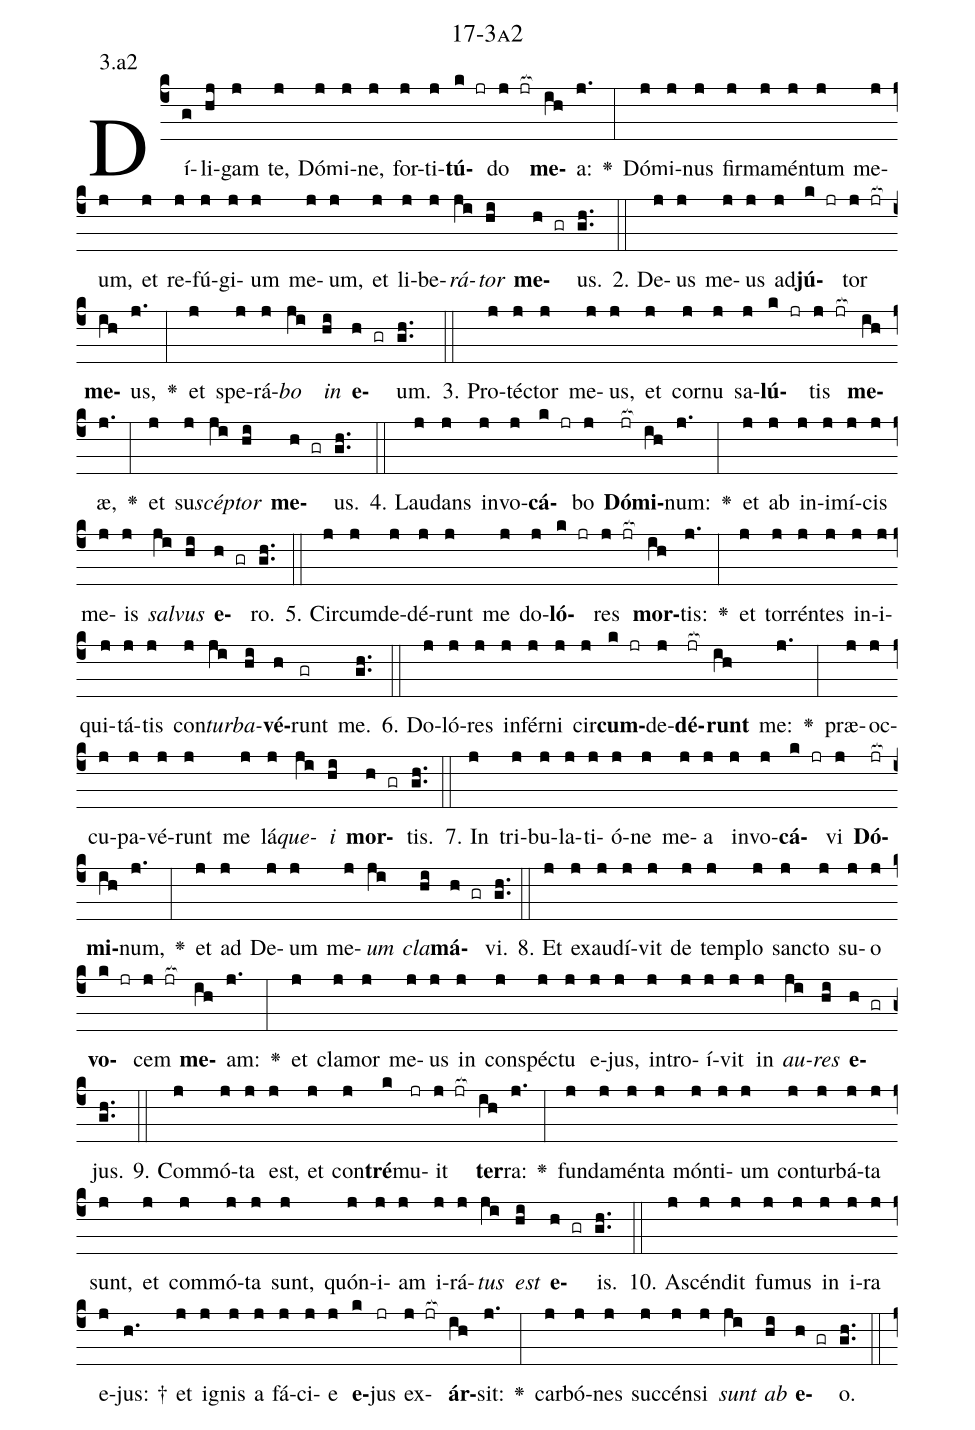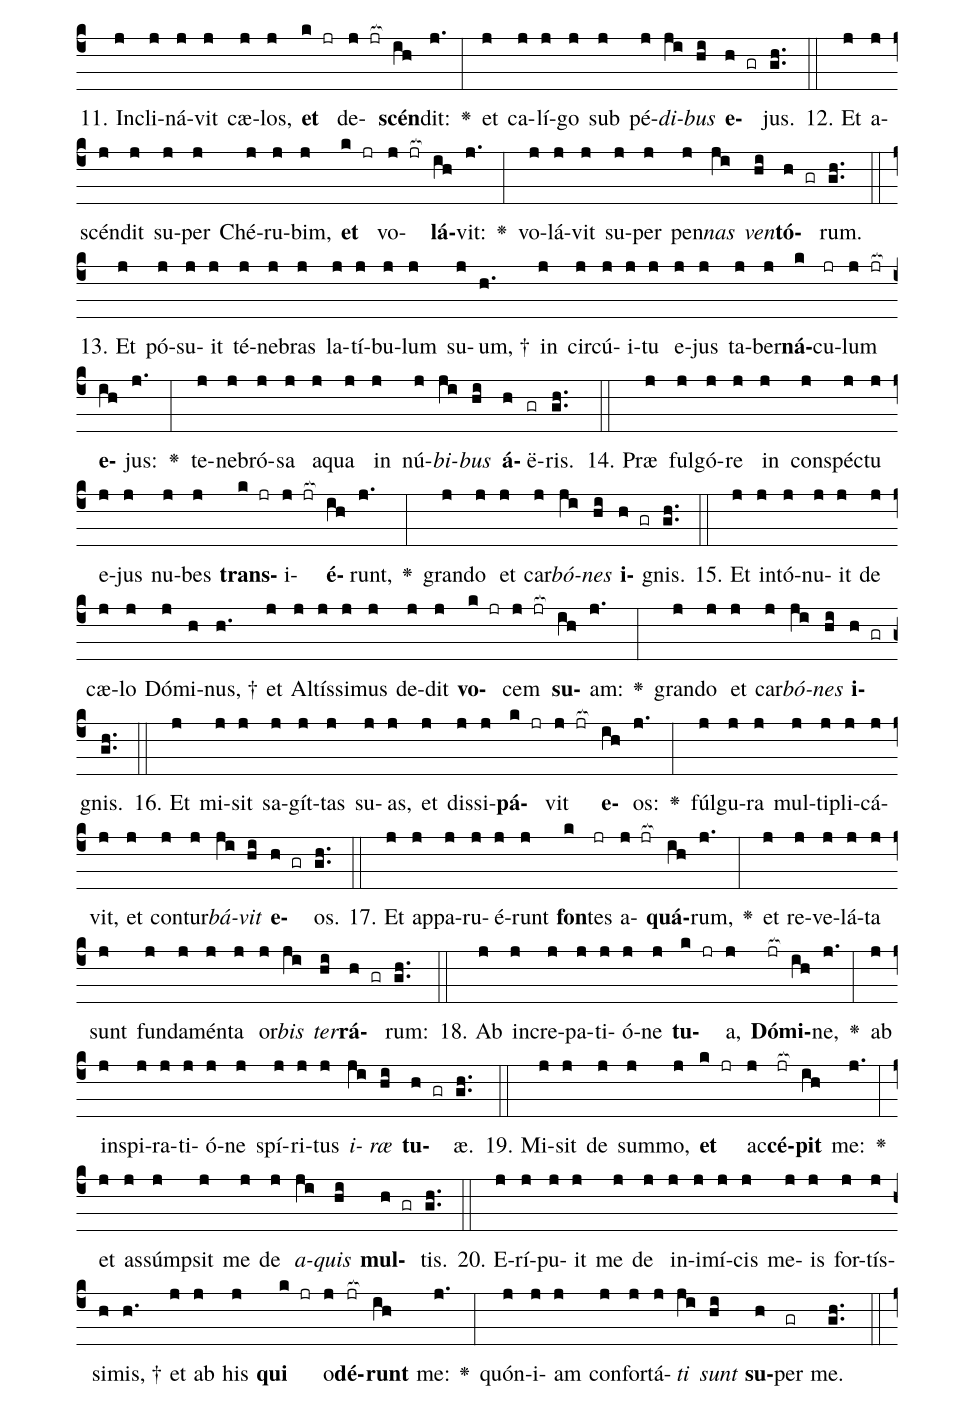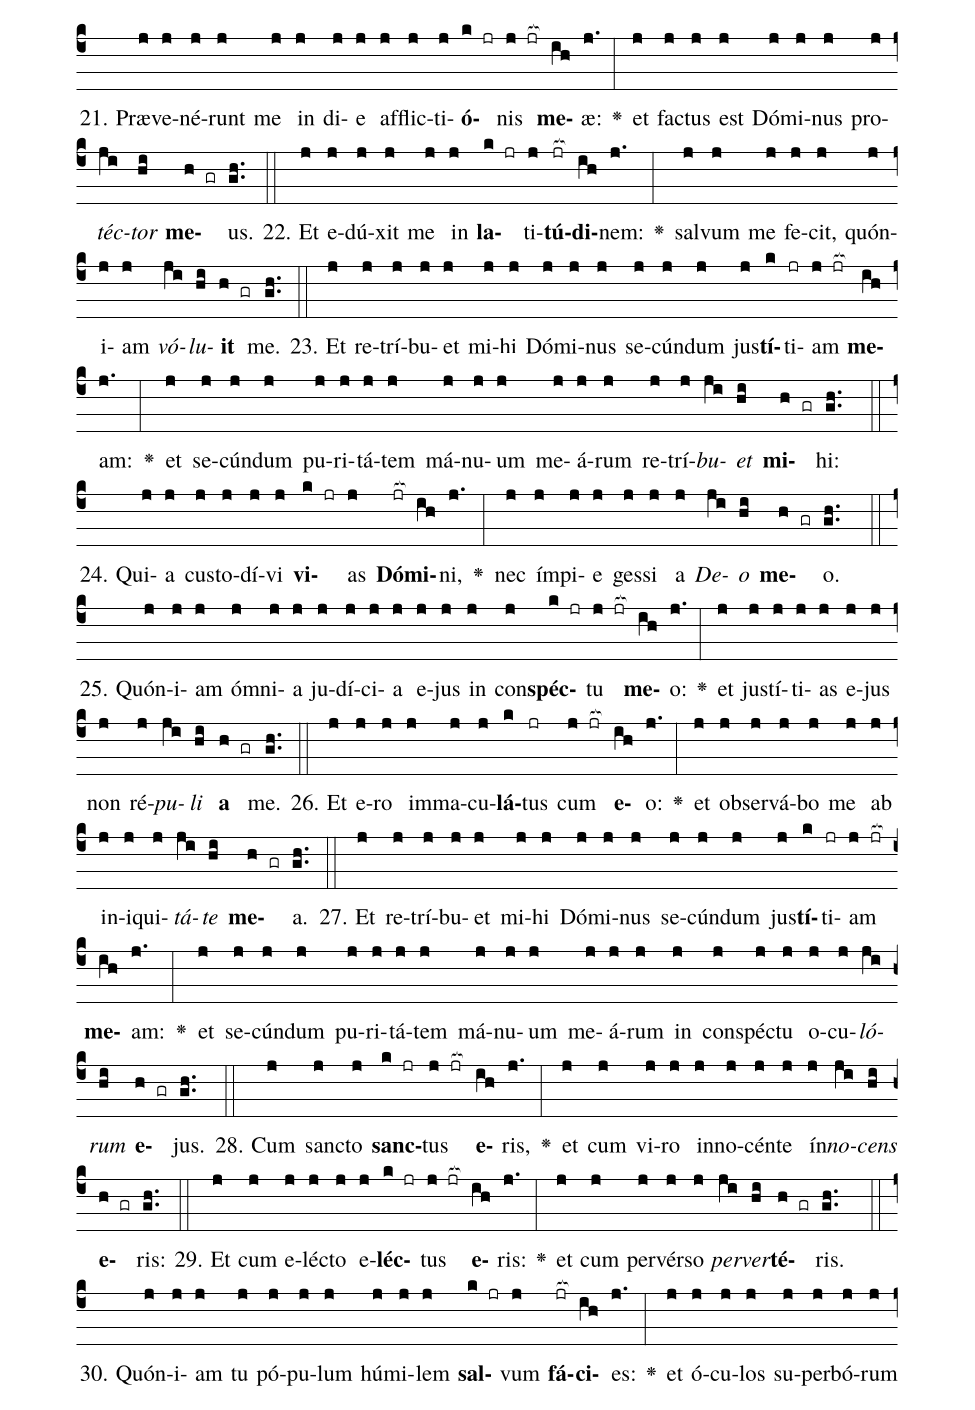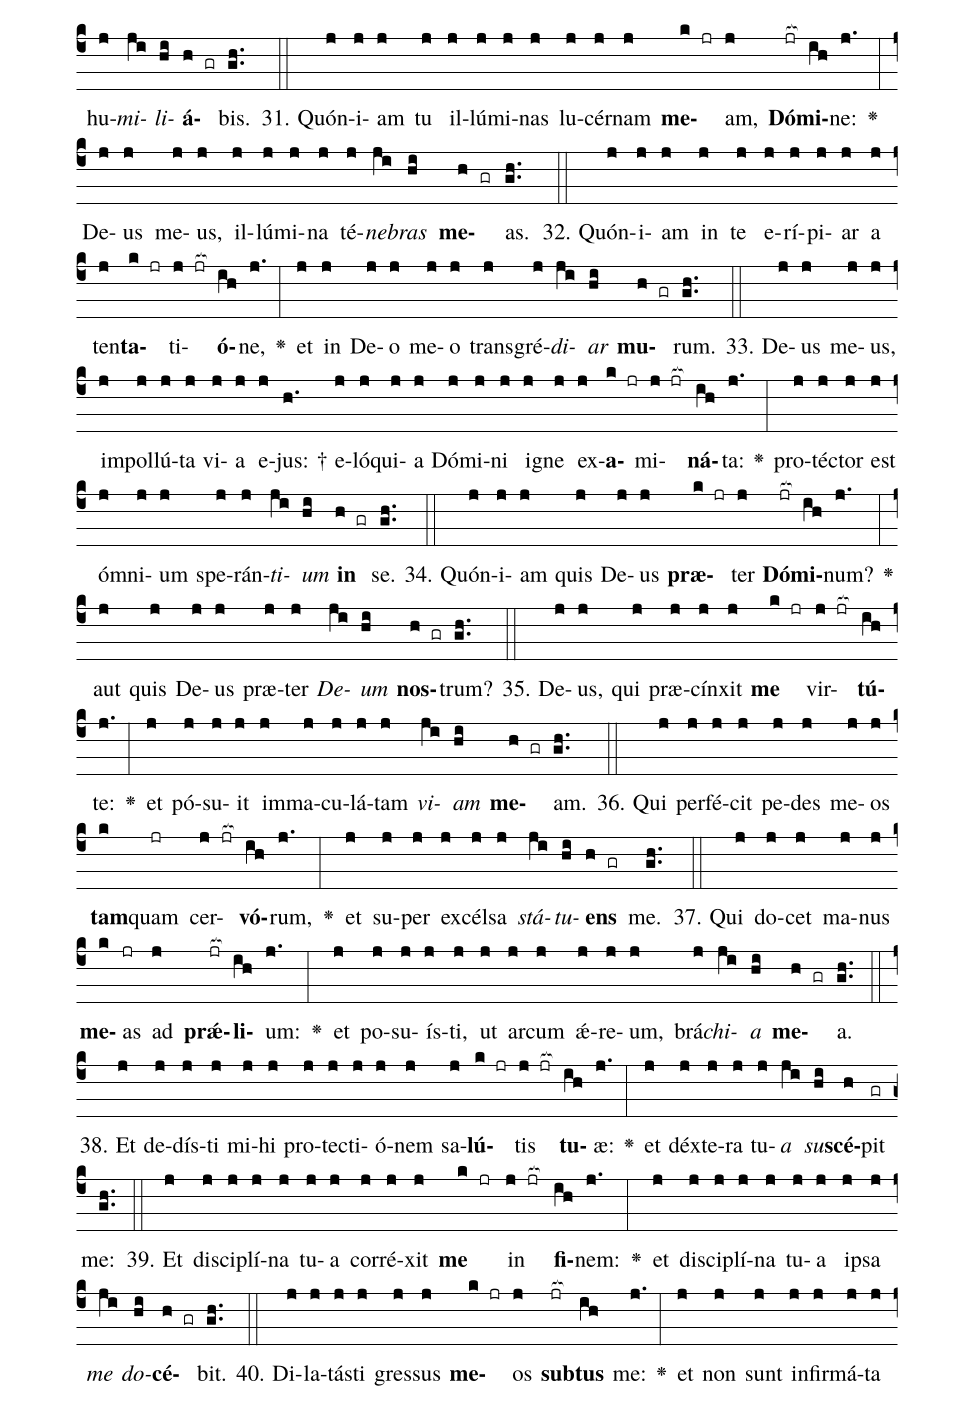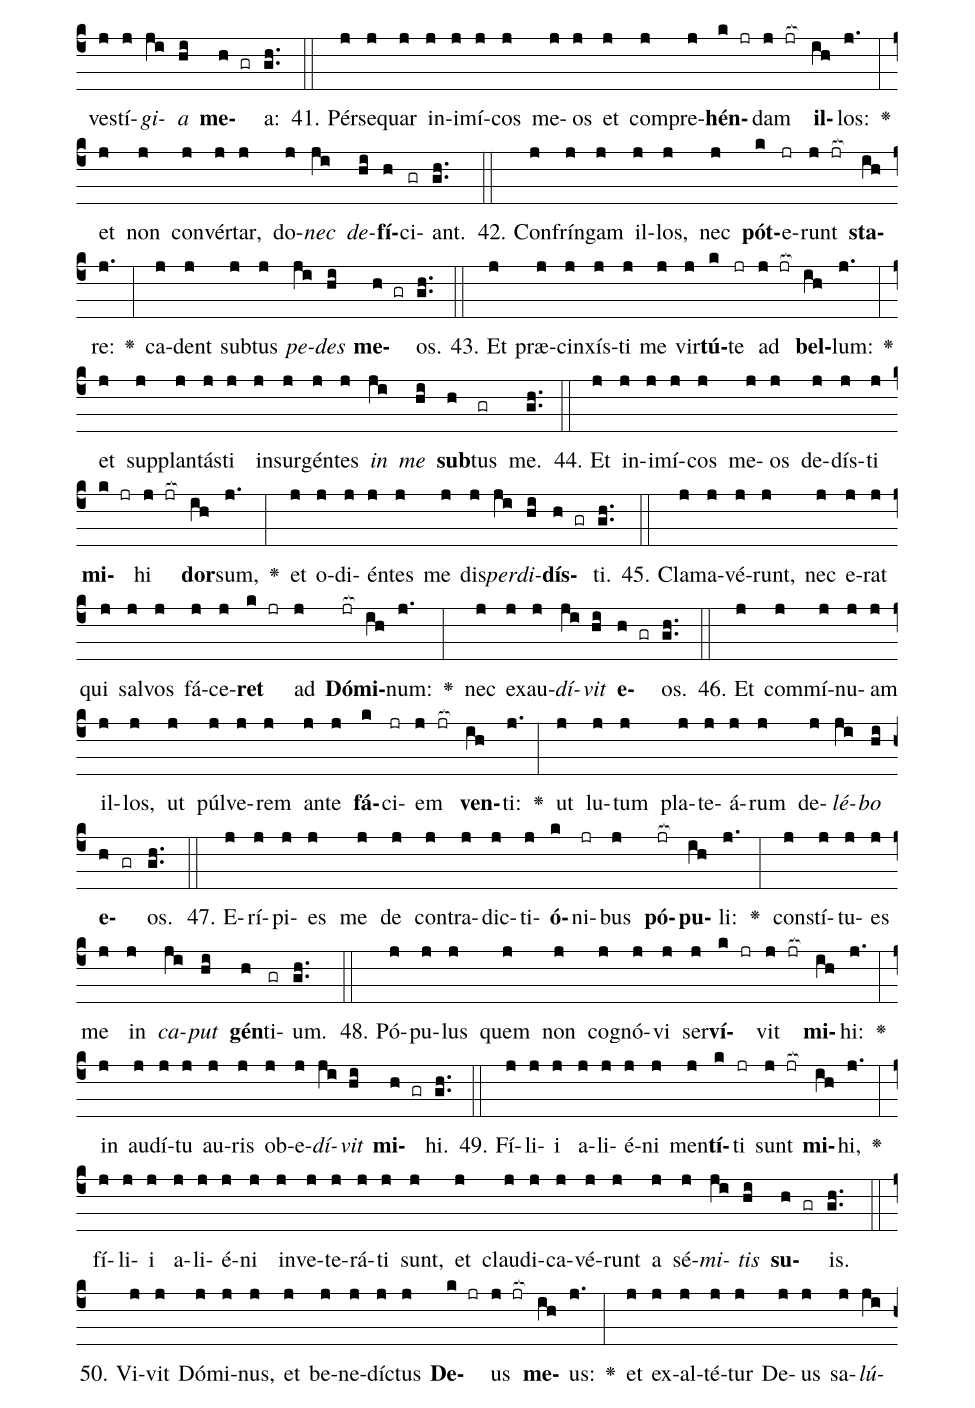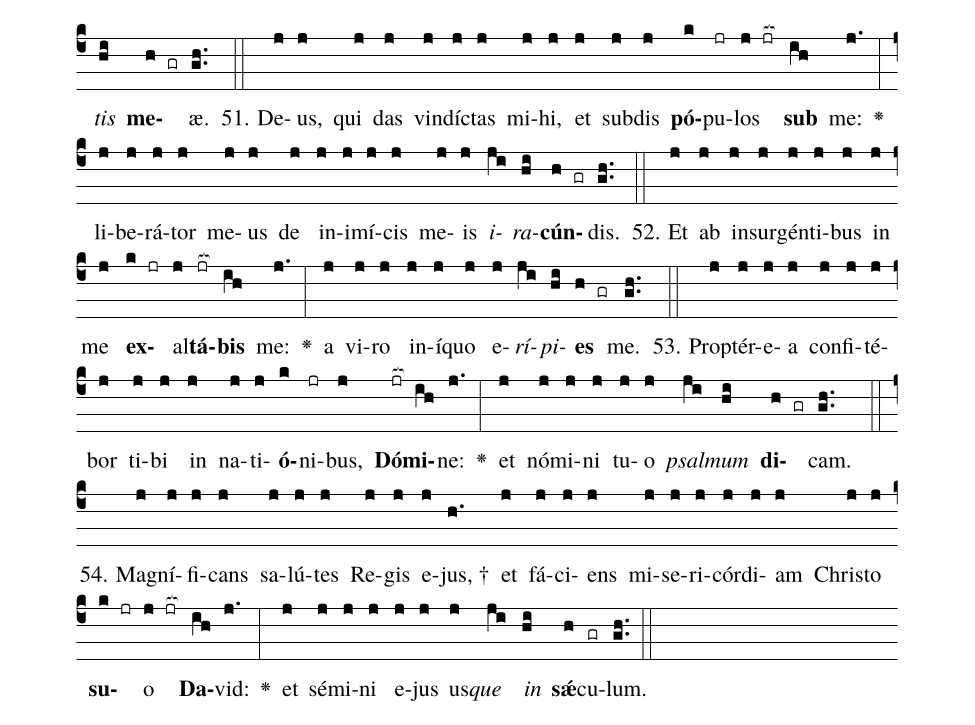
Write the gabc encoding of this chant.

name: 17-3a2;
annotation: 3.a2;
%%
(c4)Dí(g)li(hj)gam(j) te,(j) Dó(j)mi(j)ne,(j) for(j)ti(j)<b>tú</b>(k jr)do(j jr[ocb:1{]) <b>me</b>(ih[ocb:0}])a:(j.) <v>\greheightstar</v>(:) Dó(j)mi(j)nus(j) fir(j)ma(j)mén(j)tum(j) me(j)um,(j) et(j) re(j)fú(j)gi(j)um(j) me(j)um,(j) et(j) li(j)be(j)<i>rá</i>(ji)<i>tor</i>(hi) <b>me</b>(h gr)us.(gh..) (::)
2. De(j)us(j) me(j)us(j) ad(j)<b>jú</b>(k jr)tor(j jr[ocb:1{]) <b>me</b>(ih[ocb:0}])us,(j.) <v>\greheightstar</v>(:) et(j) spe(j)rá(j)<i>bo</i>(ji) <i>in</i>(hi) <b>e</b>(h gr)um.(gh..) (::)
3. Pro(j)téc(j)tor(j) me(j)us,(j) et(j) cor(j)nu(j) sa(j)<b>lú</b>(k jr)tis(j jr[ocb:1{]) <b>me</b>(ih[ocb:0}])æ,(j.) <v>\greheightstar</v>(:) et(j) su(j)<i>scép</i>(ji)<i>tor</i>(hi) <b>me</b>(h gr)us.(gh..) (::)
4. Lau(j)dans(j) in(j)vo(j)<b>cá</b>(k jr)bo(j) <b>Dó</b>(jr[ocb:1{])<b>mi</b>(ih[ocb:0}])num:(j.) <v>\greheightstar</v>(:) et(j) ab(j) in(j)i(j)mí(j)cis(j) me(j)is(j) <i>sal</i>(ji)<i>vus</i>(hi) <b>e</b>(h gr)ro.(gh..) (::)
5. Cir(j)cum(j)de(j)dé(j)runt(j) me(j) do(j)<b>ló</b>(k jr)res(j jr[ocb:1{]) <b>mor</b>(ih[ocb:0}])tis:(j.) <v>\greheightstar</v>(:) et(j) tor(j)rén(j)tes(j) in(j)i(j)qui(j)tá(j)tis(j) con(j)<i>tur</i>(ji)<i>ba</i>(hi)<b>vé</b>(h)runt(gr) me.(gh..) (::)
6. Do(j)ló(j)res(j) in(j)fér(j)ni(j) cir(j)<b>cum</b>(k jr)de(j)<b>dé</b>(jr[ocb:1{])<b>runt</b>(ih[ocb:0}]) me:(j.) <v>\greheightstar</v>(:) præ(j)oc(j)cu(j)pa(j)vé(j)runt(j) me(j) lá(j)<i>que</i>(ji)<i>i</i>(hi) <b>mor</b>(h gr)tis.(gh..) (::)
7. In(j) tri(j)bu(j)la(j)ti(j)ó(j)ne(j) me(j)a(j) in(j)vo(j)<b>cá</b>(k jr)vi(j) <b>Dó</b>(jr[ocb:1{])<b>mi</b>(ih[ocb:0}])num,(j.) <v>\greheightstar</v>(:) et(j) ad(j) De(j)um(j) me(j)<i>um</i>(ji) <i>cla</i>(hi)<b>má</b>(h gr)vi.(gh..) (::)
8. Et(j) ex(j)au(j)dí(j)vit(j) de(j) tem(j)plo(j) sanc(j)to(j) su(j)o(j) <b>vo</b>(k jr)cem(j jr[ocb:1{]) <b>me</b>(ih[ocb:0}])am:(j.) <v>\greheightstar</v>(:) et(j) cla(j)mor(j) me(j)us(j) in(j) con(j)spéc(j)tu(j) e(j)jus,(j) in(j)tro(j)í(j)vit(j) in(j) <i>au</i>(ji)<i>res</i>(hi) <b>e</b>(h gr)jus.(gh..) (::)
9. Com(j)mó(j)ta(j) est,(j) et(j) con(j)<b>tré</b>(k)mu(jr)it(j jr[ocb:1{]) <b>ter</b>(ih[ocb:0}])ra:(j.) <v>\greheightstar</v>(:) fun(j)da(j)mén(j)ta(j) món(j)ti(j)um(j) con(j)tur(j)bá(j)ta(j) sunt,(j) et(j) com(j)mó(j)ta(j) sunt,(j) quón(j)i(j)am(j) i(j)rá(j)<i>tus</i>(ji) <i>est</i>(hi) <b>e</b>(h gr)is.(gh..) (::)
10. A(j)scén(j)dit(j) fu(j)mus(j) in(j) i(j)ra(j) e(j)jus: †(h.) et(j) i(j)gnis(j) a(j) fá(j)ci(j)e(j) <b>e</b>(k)jus(jr) ex(j jr[ocb:1{])<b>ár</b>(ih[ocb:0}])sit:(j.) <v>\greheightstar</v>(:) car(j)bó(j)nes(j) suc(j)cén(j)si(j) <i>sunt</i>(ji) <i>ab</i>(hi) <b>e</b>(h gr)o.(gh..) (::)
11. In(j)cli(j)ná(j)vit(j) cæ(j)los,(j) <b>et</b>(k jr) de(j jr[ocb:1{])<b>scén</b>(ih[ocb:0}])dit:(j.) <v>\greheightstar</v>(:) et(j) ca(j)lí(j)go(j) sub(j) pé(j)<i>di</i>(ji)<i>bus</i>(hi) <b>e</b>(h gr)jus.(gh..) (::)
12. Et(j) a(j)scén(j)dit(j) su(j)per(j) Ché(j)ru(j)bim,(j) <b>et</b>(k jr) vo(j jr[ocb:1{])<b>lá</b>(ih[ocb:0}])vit:(j.) <v>\greheightstar</v>(:) vo(j)lá(j)vit(j) su(j)per(j) pen(j)<i>nas</i>(ji) <i>ven</i>(hi)<b>tó</b>(h gr)rum.(gh..) (::)
13. Et(j) pó(j)su(j)it(j) té(j)ne(j)bras(j) la(j)tí(j)bu(j)lum(j) su(j)um, †(h.) in(j) cir(j)cú(j)i(j)tu(j) e(j)jus(j) ta(j)ber(j)<b>ná</b>(k)cu(jr)lum(j jr[ocb:1{]) <b>e</b>(ih[ocb:0}])jus:(j.) <v>\greheightstar</v>(:) te(j)ne(j)bró(j)sa(j) a(j)qua(j) in(j) nú(j)<i>bi</i>(ji)<i>bus</i>(hi) <b>á</b>(h)ë(gr)ris.(gh..) (::)
14. Præ(j) ful(j)gó(j)re(j) in(j) con(j)spéc(j)tu(j) e(j)jus(j) nu(j)bes(j) <b>trans</b>(k jr)i(j jr[ocb:1{])<b>é</b>(ih[ocb:0}])runt,(j.) <v>\greheightstar</v>(:) gran(j)do(j) et(j) car(j)<i>bó</i>(ji)<i>nes</i>(hi) <b>i</b>(h gr)gnis.(gh..) (::)
15. Et(j) in(j)tó(j)nu(j)it(j) de(j) cæ(j)lo(j) Dó(j)mi(h)nus, †(h.) et(j) Al(j)tís(j)si(j)mus(j) de(j)dit(j) <b>vo</b>(k jr)cem(j jr[ocb:1{]) <b>su</b>(ih[ocb:0}])am:(j.) <v>\greheightstar</v>(:) gran(j)do(j) et(j) car(j)<i>bó</i>(ji)<i>nes</i>(hi) <b>i</b>(h gr)gnis.(gh..) (::)
16. Et(j) mi(j)sit(j) sa(j)gít(j)tas(j) su(j)as,(j) et(j) dis(j)si(j)<b>pá</b>(k jr)vit(j jr[ocb:1{]) <b>e</b>(ih[ocb:0}])os:(j.) <v>\greheightstar</v>(:) fúl(j)gu(j)ra(j) mul(j)ti(j)pli(j)cá(j)vit,(j) et(j) con(j)tur(j)<i>bá</i>(ji)<i>vit</i>(hi) <b>e</b>(h gr)os.(gh..) (::)
17. Et(j) ap(j)pa(j)ru(j)é(j)runt(j) <b>fon</b>(k)tes(jr) a(j jr[ocb:1{])<b>quá</b>(ih[ocb:0}])rum,(j.) <v>\greheightstar</v>(:) et(j) re(j)ve(j)lá(j)ta(j) sunt(j) fun(j)da(j)mén(j)ta(j) or(j)<i>bis</i>(ji) <i>ter</i>(hi)<b>rá</b>(h gr)rum:(gh..) (::)
18. Ab(j) in(j)cre(j)pa(j)ti(j)ó(j)ne(j) <b>tu</b>(k jr)a,(j) <b>Dó</b>(jr[ocb:1{])<b>mi</b>(ih[ocb:0}])ne,(j.) <v>\greheightstar</v>(:) ab(j) in(j)spi(j)ra(j)ti(j)ó(j)ne(j) spí(j)ri(j)tus(j) <i>i</i>(ji)<i>ræ</i>(hi) <b>tu</b>(h gr)æ.(gh..) (::)
19. Mi(j)sit(j) de(j) sum(j)mo,(j) <b>et</b>(k jr) ac(j)<b>cé</b>(jr[ocb:1{])<b>pit</b>(ih[ocb:0}]) me:(j.) <v>\greheightstar</v>(:) et(j) as(j)súmp(j)sit(j) me(j) de(j) <i>a</i>(ji)<i>quis</i>(hi) <b>mul</b>(h gr)tis.(gh..) (::)
20. E(j)rí(j)pu(j)it(j) me(j) de(j) in(j)i(j)mí(j)cis(j) me(j)is(j) for(j)tís(j)si(h)mis, †(h.) et(j) ab(j) his(j) <b>qui</b>(k jr) o(j)<b>dé</b>(jr[ocb:1{])<b>runt</b>(ih[ocb:0}]) me:(j.) <v>\greheightstar</v>(:) quón(j)i(j)am(j) con(j)for(j)tá(j)<i>ti</i>(ji) <i>sunt</i>(hi) <b>su</b>(h)per(gr) me.(gh..) (::)
21. Præ(j)ve(j)né(j)runt(j) me(j) in(j) di(j)e(j) af(j)flic(j)ti(j)<b>ó</b>(k jr)nis(j jr[ocb:1{]) <b>me</b>(ih[ocb:0}])æ:(j.) <v>\greheightstar</v>(:) et(j) fac(j)tus(j) est(j) Dó(j)mi(j)nus(j) pro(j)<i>téc</i>(ji)<i>tor</i>(hi) <b>me</b>(h gr)us.(gh..) (::)
22. Et(j) e(j)dú(j)xit(j) me(j) in(j) <b>la</b>(k jr)ti(j)<b>tú</b>(jr[ocb:1{])<b>di</b>(ih[ocb:0}])nem:(j.) <v>\greheightstar</v>(:) sal(j)vum(j) me(j) fe(j)cit,(j) quón(j)i(j)am(j) <i>vó</i>(ji)<i>lu</i>(hi)<b>it</b>(h gr) me.(gh..) (::)
23. Et(j) re(j)trí(j)bu(j)et(j) mi(j)hi(j) Dó(j)mi(j)nus(j) se(j)cún(j)dum(j) jus(j)<b>tí</b>(k)ti(jr)am(j jr[ocb:1{]) <b>me</b>(ih[ocb:0}])am:(j.) <v>\greheightstar</v>(:) et(j) se(j)cún(j)dum(j) pu(j)ri(j)tá(j)tem(j) má(j)nu(j)um(j) me(j)á(j)rum(j) re(j)trí(j)<i>bu</i>(ji)<i>et</i>(hi) <b>mi</b>(h gr)hi:(gh..) (::)
24. Qui(j)a(j) cus(j)to(j)dí(j)vi(j) <b>vi</b>(k jr)as(j) <b>Dó</b>(jr[ocb:1{])<b>mi</b>(ih[ocb:0}])ni,(j.) <v>\greheightstar</v>(:) nec(j) ím(j)pi(j)e(j) ges(j)si(j) a(j) <i>De</i>(ji)<i>o</i>(hi) <b>me</b>(h gr)o.(gh..) (::)
25. Quón(j)i(j)am(j) óm(j)ni(j)a(j) ju(j)dí(j)ci(j)a(j) e(j)jus(j) in(j) con(j)<b>spéc</b>(k jr)tu(j jr[ocb:1{]) <b>me</b>(ih[ocb:0}])o:(j.) <v>\greheightstar</v>(:) et(j) jus(j)tí(j)ti(j)as(j) e(j)jus(j) non(j) ré(j)<i>pu</i>(ji)<i>li</i>(hi) <b>a</b>(h gr) me.(gh..) (::)
26. Et(j) e(j)ro(j) im(j)ma(j)cu(j)<b>lá</b>(k)tus(jr) cum(j jr[ocb:1{]) <b>e</b>(ih[ocb:0}])o:(j.) <v>\greheightstar</v>(:) et(j) ob(j)ser(j)vá(j)bo(j) me(j) ab(j) in(j)i(j)qui(j)<i>tá</i>(ji)<i>te</i>(hi) <b>me</b>(h gr)a.(gh..) (::)
27. Et(j) re(j)trí(j)bu(j)et(j) mi(j)hi(j) Dó(j)mi(j)nus(j) se(j)cún(j)dum(j) jus(j)<b>tí</b>(k)ti(jr)am(j jr[ocb:1{]) <b>me</b>(ih[ocb:0}])am:(j.) <v>\greheightstar</v>(:) et(j) se(j)cún(j)dum(j) pu(j)ri(j)tá(j)tem(j) má(j)nu(j)um(j) me(j)á(j)rum(j) in(j) con(j)spéc(j)tu(j) o(j)cu(j)<i>ló</i>(ji)<i>rum</i>(hi) <b>e</b>(h gr)jus.(gh..) (::)
28. Cum(j) sanc(j)to(j) <b>sanc</b>(k jr)tus(j jr[ocb:1{]) <b>e</b>(ih[ocb:0}])ris,(j.) <v>\greheightstar</v>(:) et(j) cum(j) vi(j)ro(j) in(j)no(j)cén(j)te(j) ín(j)<i>no</i>(ji)<i>cens</i>(hi) <b>e</b>(h gr)ris:(gh..) (::)
29. Et(j) cum(j) e(j)léc(j)to(j) e(j)<b>léc</b>(k jr)tus(j jr[ocb:1{]) <b>e</b>(ih[ocb:0}])ris:(j.) <v>\greheightstar</v>(:) et(j) cum(j) per(j)vér(j)so(j) <i>per</i>(ji)<i>ver</i>(hi)<b>té</b>(h gr)ris.(gh..) (::)
30. Quón(j)i(j)am(j) tu(j) pó(j)pu(j)lum(j) hú(j)mi(j)lem(j) <b>sal</b>(k jr)vum(j) <b>fá</b>(jr[ocb:1{])<b>ci</b>(ih[ocb:0}])es:(j.) <v>\greheightstar</v>(:) et(j) ó(j)cu(j)los(j) su(j)per(j)bó(j)rum(j) hu(j)<i>mi</i>(ji)<i>li</i>(hi)<b>á</b>(h gr)bis.(gh..) (::)
31. Quón(j)i(j)am(j) tu(j) il(j)lú(j)mi(j)nas(j) lu(j)cér(j)nam(j) <b>me</b>(k jr)am,(j) <b>Dó</b>(jr[ocb:1{])<b>mi</b>(ih[ocb:0}])ne:(j.) <v>\greheightstar</v>(:) De(j)us(j) me(j)us,(j) il(j)lú(j)mi(j)na(j) té(j)<i>ne</i>(ji)<i>bras</i>(hi) <b>me</b>(h gr)as.(gh..) (::)
32. Quón(j)i(j)am(j) in(j) te(j) e(j)rí(j)pi(j)ar(j) a(j) ten(j)<b>ta</b>(k jr)ti(j jr[ocb:1{])<b>ó</b>(ih[ocb:0}])ne,(j.) <v>\greheightstar</v>(:) et(j) in(j) De(j)o(j) me(j)o(j) trans(j)gré(j)<i>di</i>(ji)<i>ar</i>(hi) <b>mu</b>(h gr)rum.(gh..) (::)
33. De(j)us(j) me(j)us,(j) im(j)pol(j)lú(j)ta(j) vi(j)a(j) e(j)jus: †(h.) e(j)ló(j)qui(j)a(j) Dó(j)mi(j)ni(j) i(j)gne(j) ex(j)<b>a</b>(k jr)mi(j jr[ocb:1{])<b>ná</b>(ih[ocb:0}])ta:(j.) <v>\greheightstar</v>(:) pro(j)téc(j)tor(j) est(j) óm(j)ni(j)um(j) spe(j)rán(j)<i>ti</i>(ji)<i>um</i>(hi) <b>in</b>(h gr) se.(gh..) (::)
34. Quón(j)i(j)am(j) quis(j) De(j)us(j) <b>præ</b>(k jr)ter(j) <b>Dó</b>(jr[ocb:1{])<b>mi</b>(ih[ocb:0}])num?(j.) <v>\greheightstar</v>(:) aut(j) quis(j) De(j)us(j) præ(j)ter(j) <i>De</i>(ji)<i>um</i>(hi) <b>nos</b>(h gr)trum?(gh..) (::)
35. De(j)us,(j) qui(j) præ(j)cín(j)xit(j) <b>me</b>(k jr) vir(j jr[ocb:1{])<b>tú</b>(ih[ocb:0}])te:(j.) <v>\greheightstar</v>(:) et(j) pó(j)su(j)it(j) im(j)ma(j)cu(j)lá(j)tam(j) <i>vi</i>(ji)<i>am</i>(hi) <b>me</b>(h gr)am.(gh..) (::)
36. Qui(j) per(j)fé(j)cit(j) pe(j)des(j) me(j)os(j) <b>tam</b>(k)quam(jr) cer(j jr[ocb:1{])<b>vó</b>(ih[ocb:0}])rum,(j.) <v>\greheightstar</v>(:) et(j) su(j)per(j) ex(j)cél(j)sa(j) <i>stá</i>(ji)<i>tu</i>(hi)<b>ens</b>(h gr) me.(gh..) (::)
37. Qui(j) do(j)cet(j) ma(j)nus(j) <b>me</b>(k)as(jr) ad(j) <b>prǽ</b>(jr[ocb:1{])<b>li</b>(ih[ocb:0}])um:(j.) <v>\greheightstar</v>(:) et(j) po(j)su(j)ís(j)ti,(j) ut(j) ar(j)cum(j) ǽ(j)re(j)um,(j) brá(j)<i>chi</i>(ji)<i>a</i>(hi) <b>me</b>(h gr)a.(gh..) (::)
38. Et(j) de(j)dís(j)ti(j) mi(j)hi(j) pro(j)tec(j)ti(j)ó(j)nem(j) sa(j)<b>lú</b>(k jr)tis(j jr[ocb:1{]) <b>tu</b>(ih[ocb:0}])æ:(j.) <v>\greheightstar</v>(:) et(j) déx(j)te(j)ra(j) tu(j)<i>a</i>(ji) <i>su</i>(hi)<b>scé</b>(h)pit(gr) me:(gh..) (::)
39. Et(j) di(j)sci(j)plí(j)na(j) tu(j)a(j) cor(j)ré(j)xit(j) <b>me</b>(k jr) in(j jr[ocb:1{]) <b>fi</b>(ih[ocb:0}])nem:(j.) <v>\greheightstar</v>(:) et(j) di(j)sci(j)plí(j)na(j) tu(j)a(j) ip(j)sa(j) <i>me</i>(ji) <i>do</i>(hi)<b>cé</b>(h gr)bit.(gh..) (::)
40. Di(j)la(j)tás(j)ti(j) gres(j)sus(j) <b>me</b>(k jr)os(j) <b>sub</b>(jr[ocb:1{])<b>tus</b>(ih[ocb:0}]) me:(j.) <v>\greheightstar</v>(:) et(j) non(j) sunt(j) in(j)fir(j)má(j)ta(j) ves(j)tí(j)<i>gi</i>(ji)<i>a</i>(hi) <b>me</b>(h gr)a:(gh..) (::)
41. Pér(j)se(j)quar(j) in(j)i(j)mí(j)cos(j) me(j)os(j) et(j) com(j)pre(j)<b>hén</b>(k jr)dam(j jr[ocb:1{]) <b>il</b>(ih[ocb:0}])los:(j.) <v>\greheightstar</v>(:) et(j) non(j) con(j)vér(j)tar,(j) do(j)<i>nec</i>(ji) <i>de</i>(hi)<b>fí</b>(h)ci(gr)ant.(gh..) (::)
42. Con(j)frín(j)gam(j) il(j)los,(j) nec(j) <b>pót</b>(k)e(jr)runt(j jr[ocb:1{]) <b>sta</b>(ih[ocb:0}])re:(j.) <v>\greheightstar</v>(:) ca(j)dent(j) sub(j)tus(j) <i>pe</i>(ji)<i>des</i>(hi) <b>me</b>(h gr)os.(gh..) (::)
43. Et(j) præ(j)cin(j)xís(j)ti(j) me(j) vir(j)<b>tú</b>(k)te(jr) ad(j jr[ocb:1{]) <b>bel</b>(ih[ocb:0}])lum:(j.) <v>\greheightstar</v>(:) et(j) sup(j)plan(j)tás(j)ti(j) in(j)sur(j)gén(j)tes(j) <i>in</i>(ji) <i>me</i>(hi) <b>sub</b>(h)tus(gr) me.(gh..) (::)
44. Et(j) in(j)i(j)mí(j)cos(j) me(j)os(j) de(j)dís(j)ti(j) <b>mi</b>(k jr)hi(j jr[ocb:1{]) <b>dor</b>(ih[ocb:0}])sum,(j.) <v>\greheightstar</v>(:) et(j) o(j)di(j)én(j)tes(j) me(j) dis(j)<i>per</i>(ji)<i>di</i>(hi)<b>dís</b>(h gr)ti.(gh..) (::)
45. Cla(j)ma(j)vé(j)runt,(j) nec(j) e(j)rat(j) qui(j) sal(j)vos(j) fá(j)ce(j)<b>ret</b>(k jr) ad(j) <b>Dó</b>(jr[ocb:1{])<b>mi</b>(ih[ocb:0}])num:(j.) <v>\greheightstar</v>(:) nec(j) ex(j)au(j)<i>dí</i>(ji)<i>vit</i>(hi) <b>e</b>(h gr)os.(gh..) (::)
46. Et(j) com(j)mí(j)nu(j)am(j) il(j)los,(j) ut(j) púl(j)ve(j)rem(j) an(j)te(j) <b>fá</b>(k)ci(jr)em(j jr[ocb:1{]) <b>ven</b>(ih[ocb:0}])ti:(j.) <v>\greheightstar</v>(:) ut(j) lu(j)tum(j) pla(j)te(j)á(j)rum(j) de(j)<i>lé</i>(ji)<i>bo</i>(hi) <b>e</b>(h gr)os.(gh..) (::)
47. E(j)rí(j)pi(j)es(j) me(j) de(j) con(j)tra(j)dic(j)ti(j)<b>ó</b>(k)ni(jr)bus(j) <b>pó</b>(jr[ocb:1{])<b>pu</b>(ih[ocb:0}])li:(j.) <v>\greheightstar</v>(:) con(j)stí(j)tu(j)es(j) me(j) in(j) <i>ca</i>(ji)<i>put</i>(hi) <b>gén</b>(h)ti(gr)um.(gh..) (::)
48. Pó(j)pu(j)lus(j) quem(j) non(j) co(j)gnó(j)vi(j) ser(j)<b>ví</b>(k jr)vit(j jr[ocb:1{]) <b>mi</b>(ih[ocb:0}])hi:(j.) <v>\greheightstar</v>(:) in(j) au(j)dí(j)tu(j) au(j)ris(j) ob(j)e(j)<i>dí</i>(ji)<i>vit</i>(hi) <b>mi</b>(h gr)hi.(gh..) (::)
49. Fí(j)li(j)i(j) a(j)li(j)é(j)ni(j) men(j)<b>tí</b>(k)ti(jr) sunt(j jr[ocb:1{]) <b>mi</b>(ih[ocb:0}])hi,(j.) <v>\greheightstar</v>(:) fí(j)li(j)i(j) a(j)li(j)é(j)ni(j) in(j)ve(j)te(j)rá(j)ti(j) sunt,(j) et(j) clau(j)di(j)ca(j)vé(j)runt(j) a(j) sé(j)<i>mi</i>(ji)<i>tis</i>(hi) <b>su</b>(h gr)is.(gh..) (::)
50. Vi(j)vit(j) Dó(j)mi(j)nus,(j) et(j) be(j)ne(j)díc(j)tus(j) <b>De</b>(k jr)us(j jr[ocb:1{]) <b>me</b>(ih[ocb:0}])us:(j.) <v>\greheightstar</v>(:) et(j) ex(j)al(j)té(j)tur(j) De(j)us(j) sa(j)<i>lú</i>(ji)<i>tis</i>(hi) <b>me</b>(h gr)æ.(gh..) (::)
51. De(j)us,(j) qui(j) das(j) vin(j)díc(j)tas(j) mi(j)hi,(j) et(j) sub(j)dis(j) <b>pó</b>(k)pu(jr)los(j jr[ocb:1{]) <b>sub</b>(ih[ocb:0}]) me:(j.) <v>\greheightstar</v>(:) li(j)be(j)rá(j)tor(j) me(j)us(j) de(j) in(j)i(j)mí(j)cis(j) me(j)is(j) <i>i</i>(ji)<i>ra</i>(hi)<b>cún</b>(h gr)dis.(gh..) (::)
52. Et(j) ab(j) in(j)sur(j)gén(j)ti(j)bus(j) in(j) me(j) <b>ex</b>(k jr)al(j)<b>tá</b>(jr[ocb:1{])<b>bis</b>(ih[ocb:0}]) me:(j.) <v>\greheightstar</v>(:) a(j) vi(j)ro(j) in(j)í(j)quo(j) e(j)<i>rí</i>(ji)<i>pi</i>(hi)<b>es</b>(h gr) me.(gh..) (::)
53. Prop(j)tér(j)e(j)a(j) con(j)fi(j)té(j)bor(j) ti(j)bi(j) in(j) na(j)ti(j)<b>ó</b>(k)ni(jr)bus,(j) <b>Dó</b>(jr[ocb:1{])<b>mi</b>(ih[ocb:0}])ne:(j.) <v>\greheightstar</v>(:) et(j) nó(j)mi(j)ni(j) tu(j)o(j) <i>psal</i>(ji)<i>mum</i>(hi) <b>di</b>(h gr)cam.(gh..) (::)
54. Ma(j)gní(j)fi(j)cans(j) sa(j)lú(j)tes(j) Re(j)gis(j) e(j)jus, †(h.) et(j) fá(j)ci(j)ens(j) mi(j)se(j)ri(j)cór(j)di(j)am(j) Chris(j)to(j) <b>su</b>(k jr)o(j jr[ocb:1{]) <b>Da</b>(ih[ocb:0}])vid:(j.) <v>\greheightstar</v>(:) et(j) sé(j)mi(j)ni(j) e(j)jus(j) us(j)<i>que</i>(ji) <i>in</i>(hi) <b>sǽ</b>(h)cu(gr)lum.(gh..) (::)
